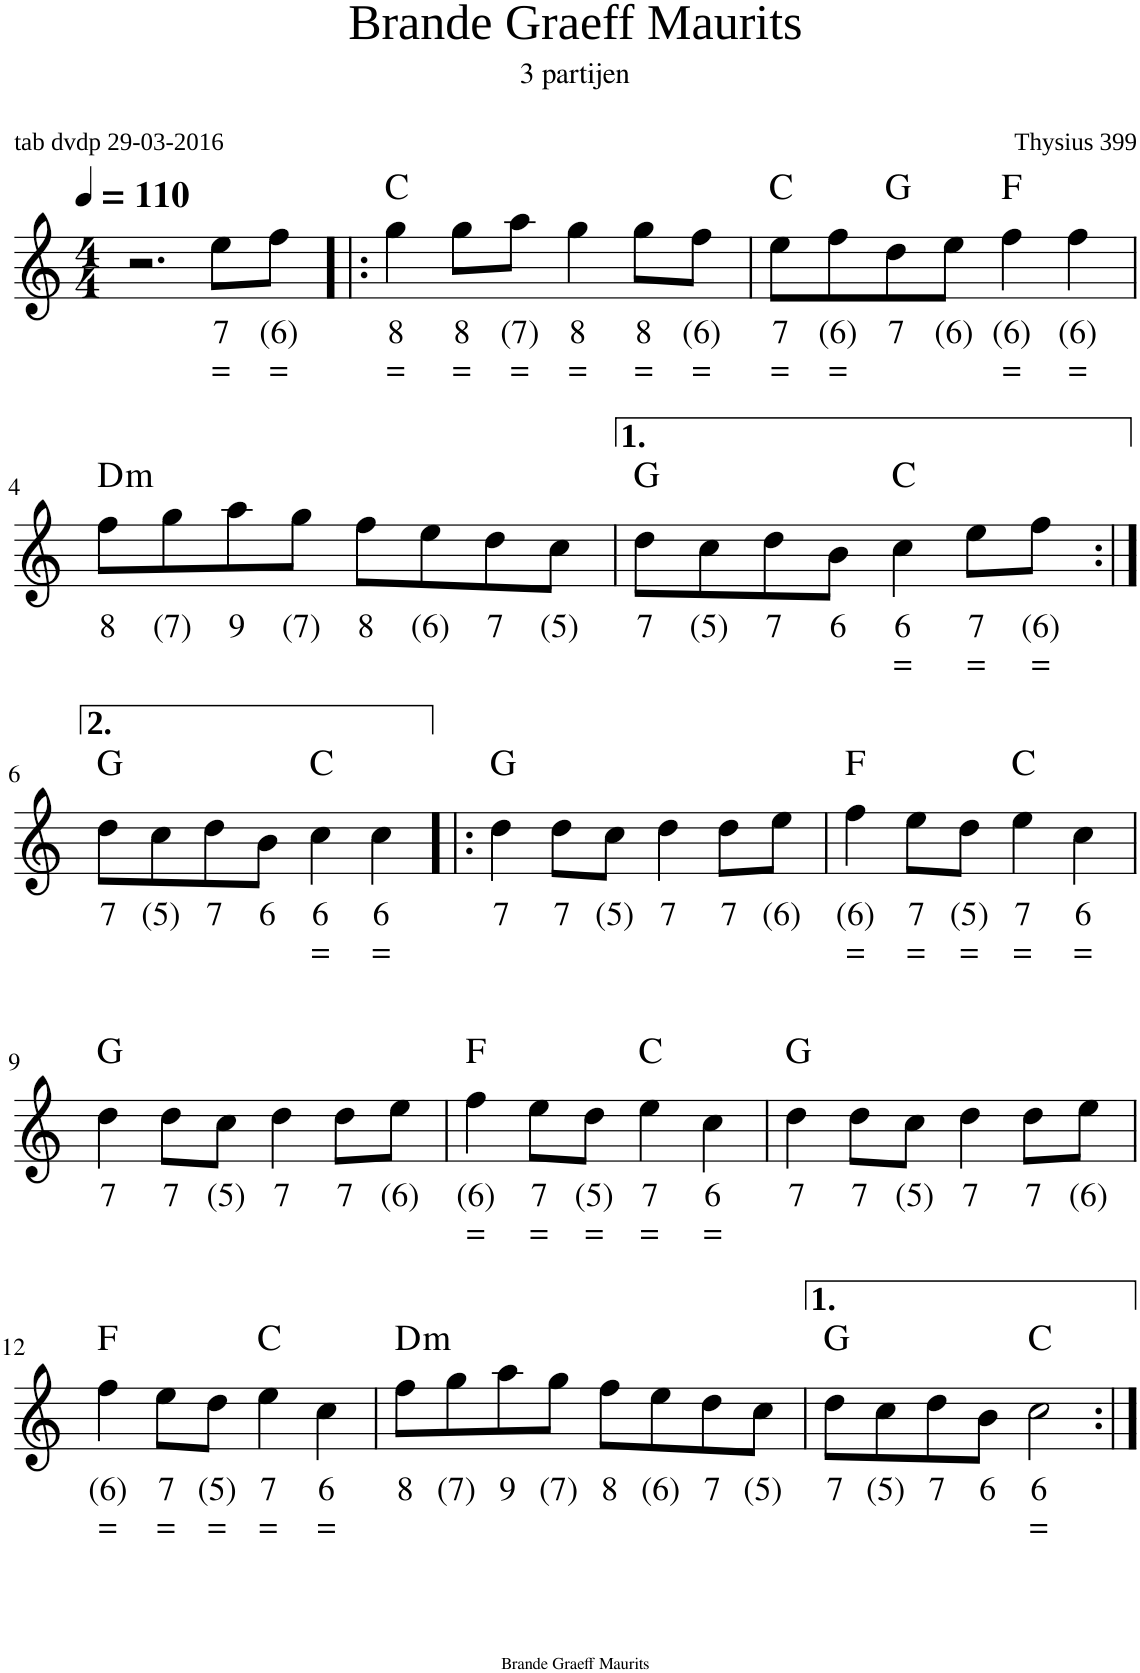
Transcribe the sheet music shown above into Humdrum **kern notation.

**kern	**text	**text	**kern	**text	**text	**kern	**text	**text	**harte
*part3	*part3	*part3	*part2	*part2	*part2	*part1	*part1	*part1	*part1
*staff3	*staff3	*staff3	*staff2	*staff2	*staff2	*staff1	*staff1	*staff1	*
*I"Voice	*	*	*I"Voice	*	*	*I"Voice	*	*	*
*stria5	*	*	*stria5	*	*	*	*	*	*
*clefG2	*	*	*clefG2	*	*	*clefG2	*	*	*
*k[]	*	*	*k[]	*	*	*k[]	*	*	*
*M4/4	*	*	*M4/4	*	*	*M4/4	*	*	*
*MM110	*	*	*MM110	*	*	*MM110	*	*	*
=1	=1	=1	=1	=1	=1	=1	=1	=1	=1
!	!	!	!LO:N:vis=2	!	!	!	!	!	!
1r	.	.	2.r	.	.	2.r	.	.	.
!	!	!	!	!	!	!	!LO:LY:b	!LO:LY:b	!
.	.	.	8cc\L	6	=	8ee\L	7	=	.
!	!	!	!	!	!	!	!LO:LY:b	!LO:LY:b	!
.	.	.	8dd\J	(5)	=	8ff\J	(6)	=	.
=2!|:	=2!|:	=2!|:	=2!|:	=2!|:	=2!|:	=2!|:	=2!|:	=2!|:	=2!|:
!	!	!	!	!	!	!	!LO:LY:b	!LO:LY:b	!
2.cc	6	=	4ee	7	=	4gg\	8	=	C:maj
!	!	!	!	!	!	!	!LO:LY:b	!LO:LY:b	!
.	.	.	8ee\L	7	=	8gg\L	8	=	.
!	!	!	!	!	!	!	!LO:LY:b	!LO:LY:b	!
.	.	.	8ff\J	(6)	=	8aa\J	(7)	=	.
!	!	!	!	!	!	!	!LO:LY:b	!LO:LY:b	!
.	.	.	4ee	7	=	4gg\	8	=	.
!	!	!	!	!	!	!	!LO:LY:b	!LO:LY:b	!
4cc	6	=	8ee\L	7	=	8gg\L	8	=	.
!	!	!	!	!	!	!	!LO:LY:b	!LO:LY:b	!
.	.	.	8dd\J	(5)	=	8ff\J	(6)	=	.
=3	=3	=3	=3	=3	=3	=3	=3	=3	=3
!	!	!	!	!	!	!	!LO:LY:b	!LO:LY:b	!
2.f	(3)	=	8cc\L	6	=	8ee\L	7	=	C:maj
!	!	!	!	!	!	!	!LO:LY:b	!LO:LY:b	!
.	.	.	8dd\J	(5)	=	8ff\	(6)	=	.
!	!	!	!	!	!	!	!LO:LY:b	!	!
.	.	.	8b\L	6	.	8dd\	7	.	G:maj
!	!	!	!	!	!	!	!LO:LY:b	!	!
.	.	.	8cc\J	(5)	.	8ee\J	(6)	.	.
!	!	!	!	!	!	!	!LO:LY:b	!LO:LY:b	!
.	.	.	4dd	(5)	=	4ff\	(6)	=	F:maj
!	!	!	!	!	!	!	!LO:LY:b	!LO:LY:b	!
4f	(3)	=	4dd	(5)	=	4ff\	(6)	=	.
!!LO:LB:g=z
=4	=4	=4	=4	=4	=4	=4	=4	=4	=4
!	!	!	!	!	!	!	!LO:LY:b	!	!LO:H:kt=m
2f	4	.	8dd\L	7	.	8ff\L	8	.	D:min
!	!	!	!	!	!	!	!LO:LY:b	!	!
.	.	.	8ee\J	(6)	.	8gg\	(7)	.	.
!	!	!	!	!	!	!	!LO:LY:b	!	!
.	.	.	8ff\L	8	.	8aa\	9	.	.
!	!	!	!	!	!	!	!LO:LY:b	!	!
.	.	.	8ee\J	(6)	.	8gg\J	(7)	.	.
!	!	!	!	!	!	!	!LO:LY:b	!	!
2d	3	.	8dd\L	7	.	8ff\L	8	.	.
!	!	!	!	!	!	!	!LO:LY:b	!	!
.	.	.	8cc\J	(5)	.	8ee\	(6)	.	.
!	!	!	!	!	!	!	!LO:LY:b	!	!
.	.	.	8b/L	6	.	8dd\	7	.	.
!	!	!	!	!	!	!	!LO:LY:b	!	!
.	.	.	8a/J	5	.	8cc\J	(5)	.	.
=5	=5	=5	=5	=5	=5	=5	=5	=5	=5
!	!	!	!	!	!	!	!LO:LY:b	!	!
2g	(3)	.	8g/L	(3)	.	8dd\L	7	.	G:maj
!	!	!	!	!	!	!	!LO:LY:b	!	!
.	.	.	8f/J	4	.	8cc\	(5)	.	.
!	!	!	!	!	!	!	!LO:LY:b	!	!
.	.	.	8e/L	(2)	.	8dd\	7	.	.
!	!	!	!	!	!	!	!LO:LY:b	!	!
.	.	.	8d/J	3	.	8b\J	6	.	.
!	!	!	!	!	!	!	!LO:LY:b	!LO:LY:b	!
2cc	6	=	4c	3	=	4cc\	6	=	C:maj
!	!	!	!	!	!	!	!LO:LY:b	!LO:LY:b	!
.	.	.	8cc\L	6	=	8ee\L	7	=	.
!	!	!	!	!	!	!	!LO:LY:b	!LO:LY:b	!
.	.	.	8dd\J	(5)	=	8ff\J	(6)	=	.
!!LO:LB:g=z
=6:|!	=6:|!	=6:|!	=6:|!	=6:|!	=6:|!	=6:|!	=6:|!	=6:|!	=6:|!
!	!	!	!	!	!	!	!LO:LY:b	!	!
2g	(3)	.	8g/L	(3)	.	8dd\L	7	.	G:maj
!	!	!	!	!	!	!	!LO:LY:b	!	!
.	.	.	8f/J	4	.	8cc\	(5)	.	.
!	!	!	!	!	!	!	!LO:LY:b	!	!
.	.	.	8e/L	(2)	.	8dd\	7	.	.
!	!	!	!	!	!	!	!LO:LY:b	!	!
.	.	.	8d/J	3	.	8b\J	6	.	.
!	!	!	!	!	!	!	!LO:LY:b	!LO:LY:b	!
2cc	6	=	4c	3	=	4cc\	6	=	C:maj
!	!	!	!	!	!	!	!LO:LY:b	!LO:LY:b	!
.	.	.	4c	3	=	4cc\	6	=	.
=7!|:	=7!|:	=7!|:	=7!|:	=7!|:	=7!|:	=7!|:	=7!|:	=7!|:	=7!|:
!	!	!	!	!	!	!	!LO:LY:b	!	!
2.g	(3)	.	4b	6	.	4dd\	7	.	G:maj
!	!	!	!	!	!	!	!LO:LY:b	!	!
.	.	.	8b/L	6	.	8dd\L	7	.	.
!	!	!	!	!	!	!	!LO:LY:b	!	!
.	.	.	8a/J	5	.	8cc\J	(5)	.	.
!	!	!	!	!	!	!	!LO:LY:b	!	!
.	.	.	4b	6	.	4dd\	7	.	.
!	!	!	!	!	!	!	!LO:LY:b	!	!
4g	(3)	.	8b\L	6	.	8dd\L	7	.	.
!	!	!	!	!	!	!	!LO:LY:b	!	!
.	.	.	8cc\J	(5)	.	8ee\J	(6)	.	.
=8	=8	=8	=8	=8	=8	=8	=8	=8	=8
!	!	!	!	!	!	!	!LO:LY:b	!LO:LY:b	!
4g	5	=	4dd	(5)	=	4ff\	(6)	=	F:maj
!	!	!	!	!	!	!	!LO:LY:b	!LO:LY:b	!
8a/L	(4)	=	8cc\L	6	=	8ee\L	7	=	.
!	!	!	!	!	!	!	!LO:LY:b	!LO:LY:b	!
8b/J	6	.	8b\J	6	.	8dd\J	(5)	=	.
!	!	!	!	!	!	!	!LO:LY:b	!LO:LY:b	!
4cc	6	=	4cc	6	=	4ee\	7	=	C:maj
!	!	!	!	!	!	!	!LO:LY:b	!LO:LY:b	!
4g	5	=	4g	5	=	4cc\	6	=	.
!!LO:LB:g=z
=9	=9	=9	=9	=9	=9	=9	=9	=9	=9
!	!	!	!	!	!	!	!LO:LY:b	!	!
2.g	(3)	.	4b	6	.	4dd\	7	.	G:maj
!	!	!	!	!	!	!	!LO:LY:b	!	!
.	.	.	8b/L	6	.	8dd\L	7	.	.
!	!	!	!	!	!	!	!LO:LY:b	!	!
.	.	.	8a/J	5	.	8cc\J	(5)	.	.
!	!	!	!	!	!	!	!LO:LY:b	!	!
.	.	.	4b	6	.	4dd\	7	.	.
!	!	!	!	!	!	!	!LO:LY:b	!	!
4g	(3)	.	8b\L	6	.	8dd\L	7	.	.
!	!	!	!	!	!	!	!LO:LY:b	!	!
.	.	.	8cc\J	(5)	.	8ee\J	(6)	.	.
=10	=10	=10	=10	=10	=10	=10	=10	=10	=10
!	!	!	!	!	!	!	!LO:LY:b	!LO:LY:b	!
4g	5	=	4dd	(5)	=	4ff\	(6)	=	F:maj
!	!	!	!	!	!	!	!LO:LY:b	!LO:LY:b	!
8a/L	(4)	=	8cc\L	6	=	8ee\L	7	=	.
!	!	!	!	!	!	!	!LO:LY:b	!LO:LY:b	!
8b/J	6	.	8b\J	6	.	8dd\J	(5)	=	.
!	!	!	!	!	!	!	!LO:LY:b	!LO:LY:b	!
4cc	6	=	4cc	6	=	4ee\	7	=	C:maj
!	!	!	!	!	!	!	!LO:LY:b	!LO:LY:b	!
4g	5	=	4g	5	=	4cc\	6	=	.
=11	=11	=11	=11	=11	=11	=11	=11	=11	=11
!	!	!	!	!	!	!	!LO:LY:b	!	!
2.g	(3)	.	4b	6	.	4dd\	7	.	G:maj
!	!	!	!	!	!	!	!LO:LY:b	!	!
.	.	.	8b/L	6	.	8dd\L	7	.	.
!	!	!	!	!	!	!	!LO:LY:b	!	!
.	.	.	8a/J	5	.	8cc\J	(5)	.	.
!	!	!	!	!	!	!	!LO:LY:b	!	!
.	.	.	4b	6	.	4dd\	7	.	.
!	!	!	!	!	!	!	!LO:LY:b	!	!
4g	(3)	.	8b\L	6	.	8dd\L	7	.	.
!	!	!	!	!	!	!	!LO:LY:b	!	!
.	.	.	8cc\J	(5)	.	8ee\J	(6)	.	.
!!LO:LB:g=z
=12	=12	=12	=12	=12	=12	=12	=12	=12	=12
!	!	!	!	!	!	!	!LO:LY:b	!LO:LY:b	!
4g	5	=	4dd	(5)	=	4ff\	(6)	=	F:maj
!	!	!	!	!	!	!	!LO:LY:b	!LO:LY:b	!
8a/L	(4)	=	8cc\L	6	=	8ee\L	7	=	.
!	!	!	!	!	!	!	!LO:LY:b	!LO:LY:b	!
8b/J	6	.	8b\J	6	.	8dd\J	(5)	=	.
!	!	!	!	!	!	!	!LO:LY:b	!LO:LY:b	!
4cc	6	=	4cc	6	=	4ee\	7	=	C:maj
!	!	!	!	!	!	!	!LO:LY:b	!LO:LY:b	!
4g	5	=	4g	5	=	4cc\	6	=	.
=13	=13	=13	=13	=13	=13	=13	=13	=13	=13
!	!	!	!	!	!	!	!LO:LY:b	!	!LO:H:kt=m
2f	4	.	8dd\L	7	.	8ff\L	8	.	D:min
!	!	!	!	!	!	!	!LO:LY:b	!	!
.	.	.	8ee\J	(6)	.	8gg\	(7)	.	.
!	!	!	!	!	!	!	!LO:LY:b	!	!
.	.	.	8ff\L	8	.	8aa\	9	.	.
!	!	!	!	!	!	!	!LO:LY:b	!	!
.	.	.	8ee\J	(6)	.	8gg\J	(7)	.	.
!	!	!	!	!	!	!	!LO:LY:b	!	!
2d	3	.	8dd\L	7	.	8ff\L	8	.	.
!	!	!	!	!	!	!	!LO:LY:b	!	!
.	.	.	8cc\J	(5)	.	8ee\	(6)	.	.
!	!	!	!	!	!	!	!LO:LY:b	!	!
.	.	.	8b/L	6	.	8dd\	7	.	.
!	!	!	!	!	!	!	!LO:LY:b	!	!
.	.	.	8a/J	5	.	8cc\J	(5)	.	.
=14	=14	=14	=14	=14	=14	=14	=14	=14	=14
!	!	!	!	!	!	!	!LO:LY:b	!	!
2g	(3)	.	8g/L	(3)	.	8dd\L	7	.	G:maj
!	!	!	!	!	!	!	!LO:LY:b	!	!
.	.	.	8f/J	4	.	8cc\	(5)	.	.
!	!	!	!	!	!	!	!LO:LY:b	!	!
.	.	.	8e/L	(2)	.	8dd\	7	.	.
!	!	!	!	!	!	!	!LO:LY:b	!	!
.	.	.	8d/J	3	.	8b\J	6	.	.
!	!	!	!	!	!	!	!LO:LY:b	!LO:LY:b	!
2cc	6	=	4c	3	=	2cc\	6	=	C:maj
.	.	.	4c	3	=	.	.	.	.
=:|!	=:|!	=:|!	=:|!	=:|!	=:|!	=:|!	=:|!	=:|!	=:|!
*-	*-	*-	*-	*-	*-	*-	*-	*-	*-
